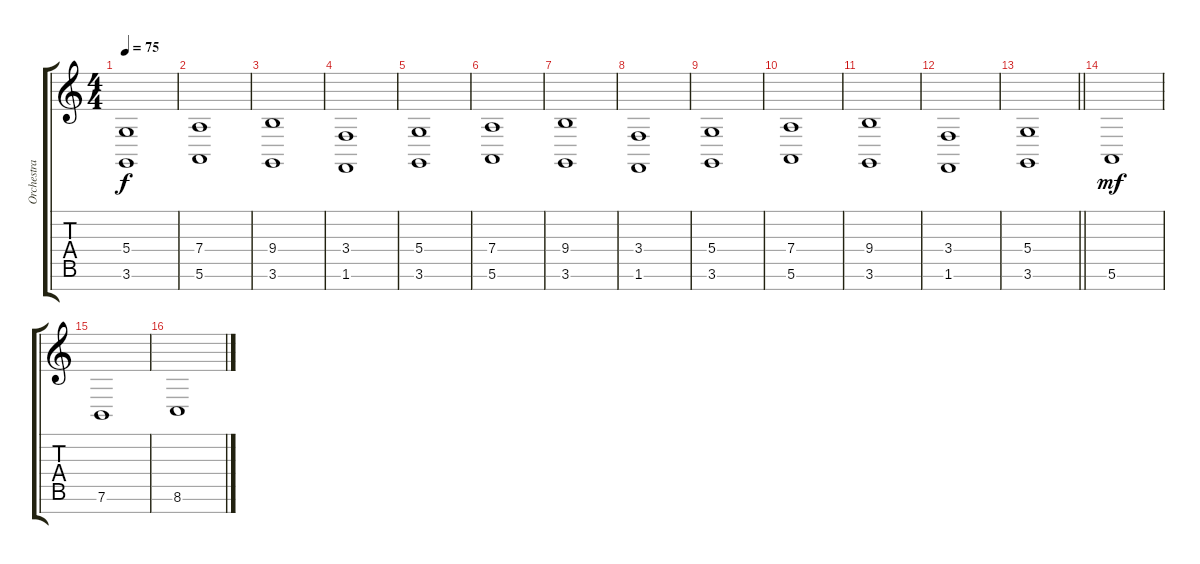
\track ("Orchestra" "Orchestra") {instrument tremolostrings}
\staff {score tabs}
\tuning (E4 B3 G3 D3 A2 E2 B1) {hide}
\ts (4 4)
\tempo 75
\clef g2
\ks c
(5.4 3.6).1{dy f} |
(7.4 5.6).1 |
(9.4 3.6).1 |
(3.4 1.6).1 |
(5.4 3.6).1 |
(7.4 5.6).1 |
(9.4 3.6).1 |
(3.4 1.6).1 |
(5.4 3.6).1 |
(7.4 5.6).1 |
(9.4 3.6).1 |
(3.4 1.6).1 |
\barLineRight lightlight
(5.4 3.6).1 |
\section ("" "")
5.6.1{dy mf} |
7.6.1 |
8.6.1
